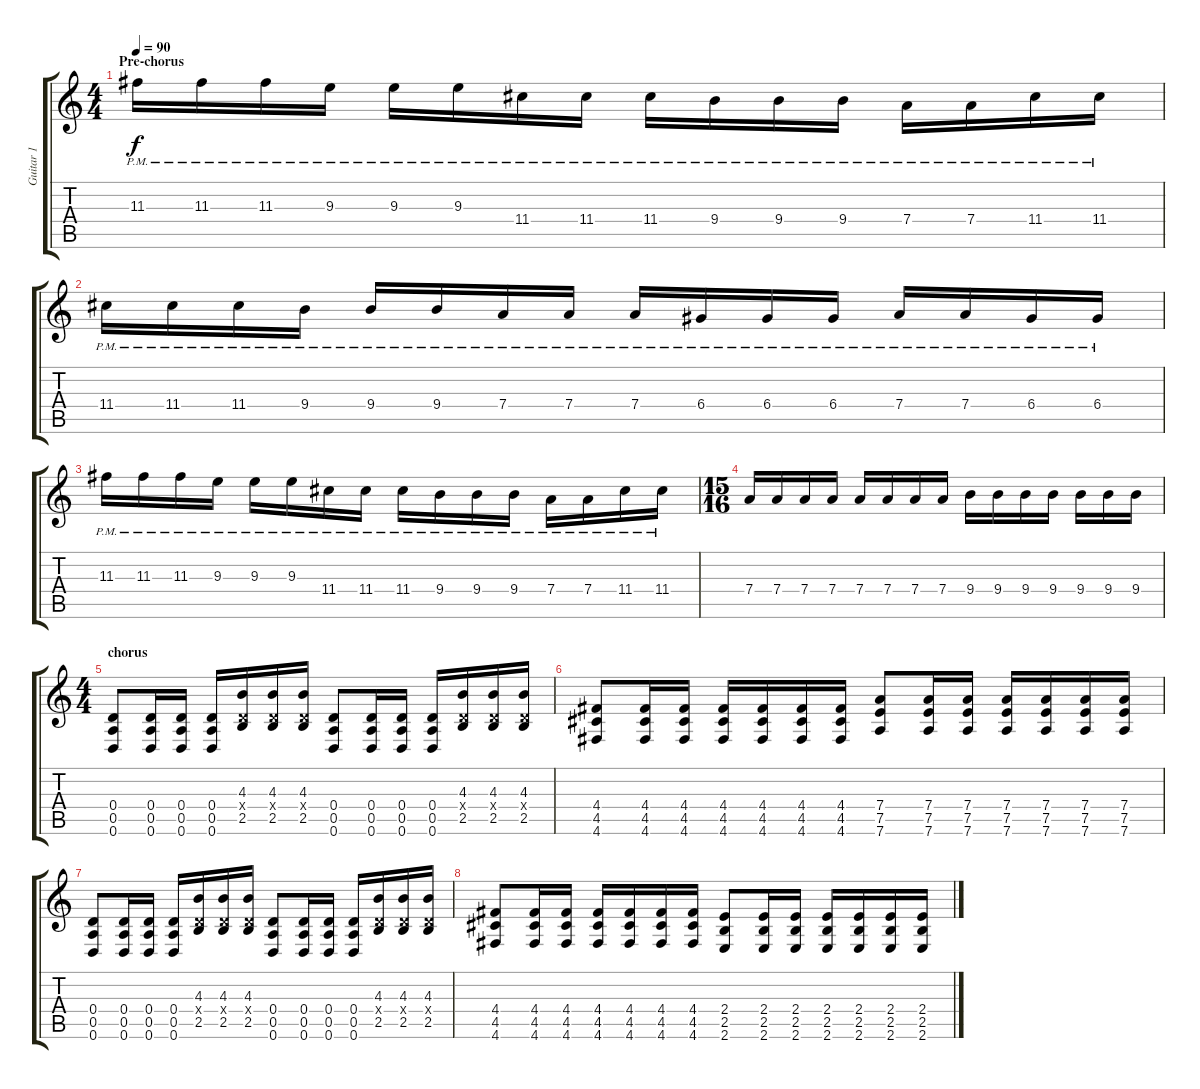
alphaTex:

\track ("Guitar 1" "Guitar 1") {instrument distortionguitar}
\staff {score tabs}
\tuning (E4 B3 G3 D3 A2 D2) {hide}
\ts (4 4)
\section ("" "Pre-chorus")
\tempo 90
\clef g2
\ks c
11.3{pm}.16{dy f} 11.3{pm}.16 11.3{pm}.16 9.3{pm}.16 9.3{pm}.16 9.3{pm}.16 11.4{pm}.16 11.4{pm}.16 11.4{pm}.16 9.4{pm}.16 9.4{pm}.16 9.4{pm}.16 7.4{pm}.16 7.4{pm}.16 11.4{pm}.16 11.4{pm}.16 |
11.4{pm}.16 11.4{pm}.16 11.4{pm}.16 9.4{pm}.16 9.4{pm}.16 9.4{pm}.16 7.4{pm}.16 7.4{pm}.16 7.4{pm}.16 6.4{pm}.16 6.4{pm}.16 6.4{pm}.16 7.4{pm}.16 7.4{pm}.16 6.4{pm}.16 6.4{pm}.16 |
11.3{pm}.16 11.3{pm}.16 11.3{pm}.16 9.3{pm}.16 9.3{pm}.16 9.3{pm}.16 11.4{pm}.16 11.4{pm}.16 11.4{pm}.16 9.4{pm}.16 9.4{pm}.16 9.4{pm}.16 7.4{pm}.16 7.4{pm}.16 11.4{pm}.16 11.4{pm}.16 |
\ts (15 16)
7.4.16 7.4.16 7.4.16 7.4.16 7.4.16 7.4.16 7.4.16 7.4.16 9.4.16 9.4.16 9.4.16 9.4.16 9.4.16 9.4.16 9.4.16 |
\ts (4 4)
\section ("" "chorus")
(0.4 0.5 0.6).8 (0.4 0.5 0.6).16 (0.4 0.5 0.6).16 (0.4 0.5 0.6).16 (4.3 0.4{x} 2.5).16 (4.3 0.4{x} 2.5).16 (4.3 0.4{x} 2.5).16 (0.4 0.5 0.6).8 (0.4 0.5 0.6).16 (0.4 0.5 0.6).16 (0.4 0.5 0.6).16 (4.3 0.4{x} 2.5).16 (4.3 0.4{x} 2.5).16 (4.3 0.4{x} 2.5).16 |
(4.4 4.5 4.6).8 (4.4 4.5 4.6).16 (4.4 4.5 4.6).16 (4.4 4.5 4.6).16 (4.4 4.5 4.6).16 (4.4 4.5 4.6).16 (4.4 4.5 4.6).16 (7.4 7.5 7.6).8 (7.4 7.5 7.6).16 (7.4 7.5 7.6).16 (7.4 7.5 7.6).16 (7.4 7.5 7.6).16 (7.4 7.5 7.6).16 (7.4 7.5 7.6).16 |
(0.4 0.5 0.6).8 (0.4 0.5 0.6).16 (0.4 0.5 0.6).16 (0.4 0.5 0.6).16 (4.3 0.4{x} 2.5).16 (4.3 0.4{x} 2.5).16 (4.3 0.4{x} 2.5).16 (0.4 0.5 0.6).8 (0.4 0.5 0.6).16 (0.4 0.5 0.6).16 (0.4 0.5 0.6).16 (4.3 0.4{x} 2.5).16 (4.3 0.4{x} 2.5).16 (4.3 0.4{x} 2.5).16 |
(4.4 4.5 4.6).8 (4.4 4.5 4.6).16 (4.4 4.5 4.6).16 (4.4 4.5 4.6).16 (4.4 4.5 4.6).16 (4.4 4.5 4.6).16 (4.4 4.5 4.6).16 (2.4 2.5 2.6).8 (2.4 2.5 2.6).16 (2.4 2.5 2.6).16 (2.4 2.5 2.6).16 (2.4 2.5 2.6).16 (2.4 2.5 2.6).16 (2.4 2.5 2.6).16
